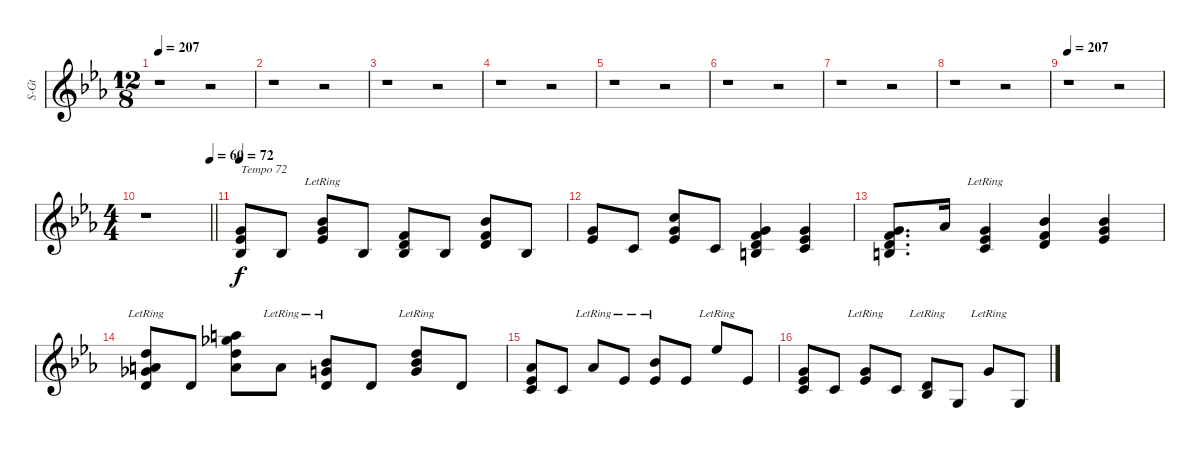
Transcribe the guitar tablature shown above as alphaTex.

\bracketExtendMode groupsimilarinstruments
\otherSystemsTrackNameOrientation horizontal
\track ("Piano (RH) [Print]" "S-Gt") {instrument acousticgrandpiano}
\staff {score}
\tuning (F4 C4 F3 C3 F2 C2)
\displaytranspose 12
\ts (12 8)
\tempo 207
\clef g2
\ks eb
r.1{dy f} r.2 |
r.1 r.2 |
r.1 r.2 |
r.1 r.2 |
r.1 r.2 |
r.1 r.2 |
r.1 r.2 |
r.1 r.2 |
\tempo 207
r.1 r.2 |
\ts (4 4)
\tempo (60 1)
\barLineRight lightlight
r.1 |
\tempo 72
(2.3{acc forcenatural} 3.4{acc b} 5.5{acc b}).8{txt "Tempo 72"} 5.5{acc b}.8 (5.3{acc b} 7.4{lr acc forcenatural} 10.5{lr acc b}).8 5.5{acc b}.8 (0.3{acc forcenatural} 2.4{acc forcenatural} 5.5{acc b}).8 5.5{acc b}.8 (5.3{acc b} 5.4{acc forcenatural} 9.5{acc forcenatural}).8 5.5{acc b}.8 |
(2.3{acc forcenatural} 3.4{acc b}).8 0.4{acc forcenatural}.8 (0.2{acc forcenatural} 2.3{acc forcenatural} 3.4{acc b}).8 0.4{acc forcenatural}.8 (2.3{acc forcenatural} 5.4{acc forcenatural} 9.5{acc forcenatural} 11.6{acc forcenatural}).4 (2.3{acc forcenatural} 3.4{acc b} 7.5{acc forcenatural}).4 |
(2.3{acc forcenatural} 5.4{acc forcenatural} 9.5{acc forcenatural} 11.6{acc forcenatural}).8{d} 3.3{acc b}.16 (2.3{lr acc forcenatural} 3.4{lr acc b} 7.5{acc forcenatural}).4 (5.3{acc b} 5.4{acc forcenatural} 9.5{acc forcenatural}).4 (5.3{acc b} 7.4{acc forcenatural} 10.5{acc b}).4 |
(2.2{acc forcenatural} 4.3{lr acc forcenatural} 6.4{lr acc b} 9.5{acc forcenatural}).8 2.4{acc forcenatural}.8 (4.1{acc forcenatural} 6.2{acc b} 9.3{acc forcenatural} 9.4{acc forcenatural}).8 9.4{lr acc forcenatural}.8 (5.3{lr acc b} 7.4{lr acc forcenatural} 9.5{acc forcenatural}).8 2.4{acc forcenatural}.8 (2.2{acc forcenatural} 5.3{acc b} 7.4{lr acc forcenatural}).8 2.4{acc forcenatural}.8 |
(3.3{acc b} 3.4{acc b} 7.5{acc forcenatural}).8 0.4{acc forcenatural}.8 3.3{lr acc b}.8 3.4{lr acc b}.8 (5.3{lr acc b} 3.4{acc b}).8 3.4{acc b}.8 3.2{lr acc b}.8 3.4{acc b}.8 |
(2.3{acc forcenatural} 3.4{acc b} 7.5{acc forcenatural}).8 0.4{acc forcenatural}.8 (2.3{lr acc forcenatural} 3.4{lr acc b}).8 0.4{acc forcenatural}.8 (2.4{lr acc forcenatural} 5.5{acc b}).8 2.5{acc forcenatural}.8 2.3{lr acc forcenatural}.8 2.5{acc forcenatural}.8
